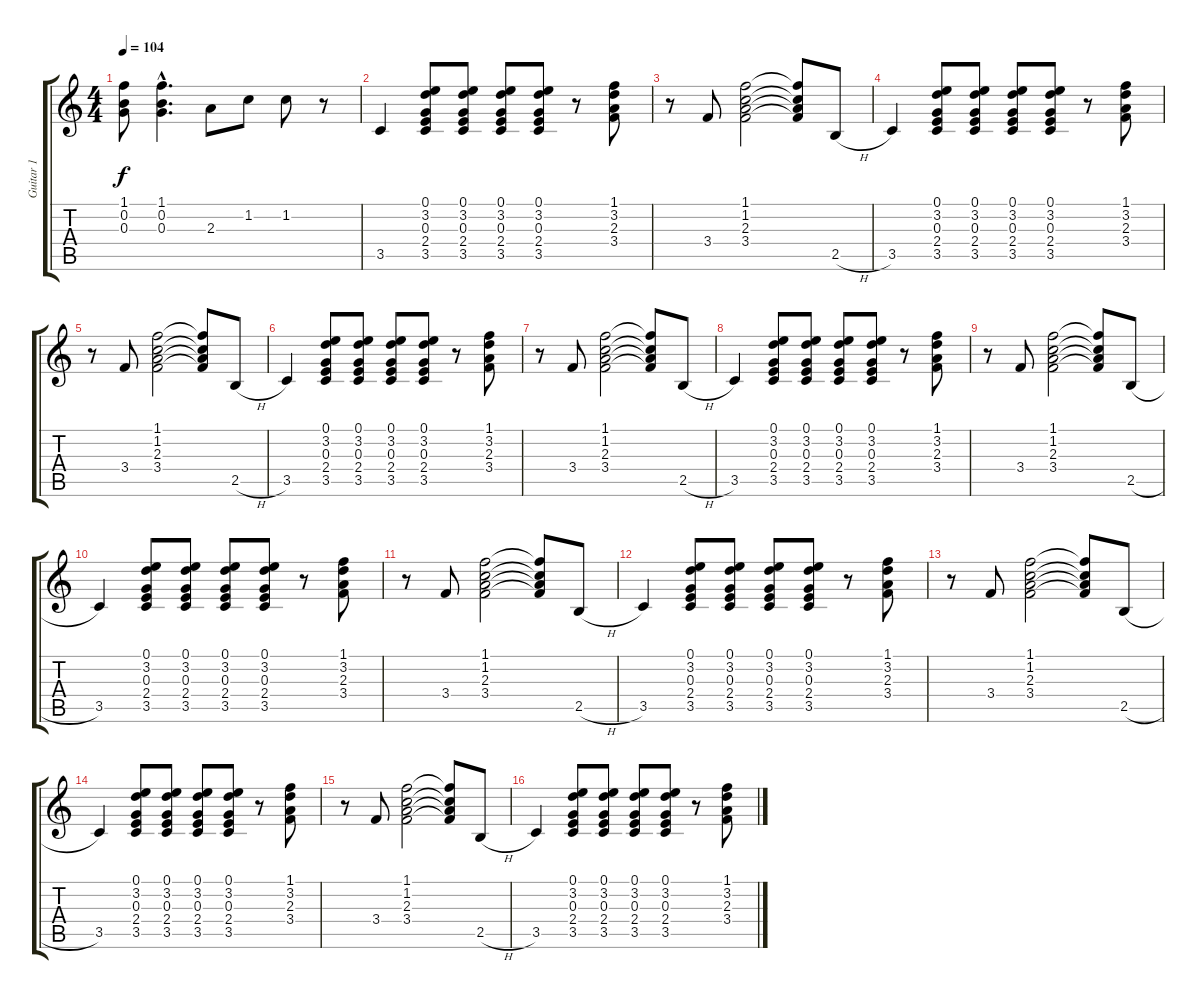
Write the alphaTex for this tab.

\track ("Guitar 1" "Guitar 1") {instrument acousticguitarsteel}
\staff {score tabs}
\tuning (E4 B3 G3 D3 A2 E2) {hide}
\ts (4 4)
\tempo 104
\clef g2
\ks c
(1.1{t} 0.2{t} 0.3{t}).8{dy f} (1.1{hac} 0.2{hac} 0.3{hac}).4{d} 2.3.8 1.2.8 1.2.8 r.8 |
3.5.4 (0.1 3.2 0.3 2.4 3.5).8 (0.1 3.2 0.3 2.4 3.5).8 (0.1 3.2 0.3 2.4 3.5).8 (0.1 3.2 0.3 2.4 3.5).8 r.8 (1.1 3.2 2.3 3.4).8 |
r.8 3.4.8 (1.1 1.2 2.3 3.4).2 (1.1{t} 1.2{t} 2.3{t} 3.4{t}).8 2.5{h}.8 |
3.5.4 (0.1 3.2 0.3 2.4 3.5).8 (0.1 3.2 0.3 2.4 3.5).8 (0.1 3.2 0.3 2.4 3.5).8 (0.1 3.2 0.3 2.4 3.5).8 r.8 (1.1 3.2 2.3 3.4).8 |
r.8 3.4.8 (1.1 1.2 2.3 3.4).2 (1.1{t} 1.2{t} 2.3{t} 3.4{t}).8 2.5{h}.8 |
3.5.4 (0.1 3.2 0.3 2.4 3.5).8 (0.1 3.2 0.3 2.4 3.5).8 (0.1 3.2 0.3 2.4 3.5).8 (0.1 3.2 0.3 2.4 3.5).8 r.8 (1.1 3.2 2.3 3.4).8 |
r.8 3.4.8 (1.1 1.2 2.3 3.4).2 (1.1{t} 1.2{t} 2.3{t} 3.4{t}).8 2.5{h}.8 |
3.5.4 (0.1 3.2 0.3 2.4 3.5).8 (0.1 3.2 0.3 2.4 3.5).8 (0.1 3.2 0.3 2.4 3.5).8 (0.1 3.2 0.3 2.4 3.5).8 r.8 (1.1 3.2 2.3 3.4).8 |
r.8 3.4.8 (1.1 1.2 2.3 3.4).2 (1.1{t} 1.2{t} 2.3{t} 3.4{t}).8 2.5{h}.8 |
3.5.4 (0.1 3.2 0.3 2.4 3.5).8 (0.1 3.2 0.3 2.4 3.5).8 (0.1 3.2 0.3 2.4 3.5).8 (0.1 3.2 0.3 2.4 3.5).8 r.8 (1.1 3.2 2.3 3.4).8 |
r.8 3.4.8 (1.1 1.2 2.3 3.4).2 (1.1{t} 1.2{t} 2.3{t} 3.4{t}).8 2.5{h}.8 |
3.5.4 (0.1 3.2 0.3 2.4 3.5).8 (0.1 3.2 0.3 2.4 3.5).8 (0.1 3.2 0.3 2.4 3.5).8 (0.1 3.2 0.3 2.4 3.5).8 r.8 (1.1 3.2 2.3 3.4).8 |
r.8 3.4.8 (1.1 1.2 2.3 3.4).2 (1.1{t} 1.2{t} 2.3{t} 3.4{t}).8 2.5{h}.8 |
3.5.4 (0.1 3.2 0.3 2.4 3.5).8 (0.1 3.2 0.3 2.4 3.5).8 (0.1 3.2 0.3 2.4 3.5).8 (0.1 3.2 0.3 2.4 3.5).8 r.8 (1.1 3.2 2.3 3.4).8 |
r.8 3.4.8 (1.1 1.2 2.3 3.4).2 (1.1{t} 1.2{t} 2.3{t} 3.4{t}).8 2.5{h}.8 |
3.5.4 (0.1 3.2 0.3 2.4 3.5).8 (0.1 3.2 0.3 2.4 3.5).8 (0.1 3.2 0.3 2.4 3.5).8 (0.1 3.2 0.3 2.4 3.5).8 r.8 (1.1 3.2 2.3 3.4).8
